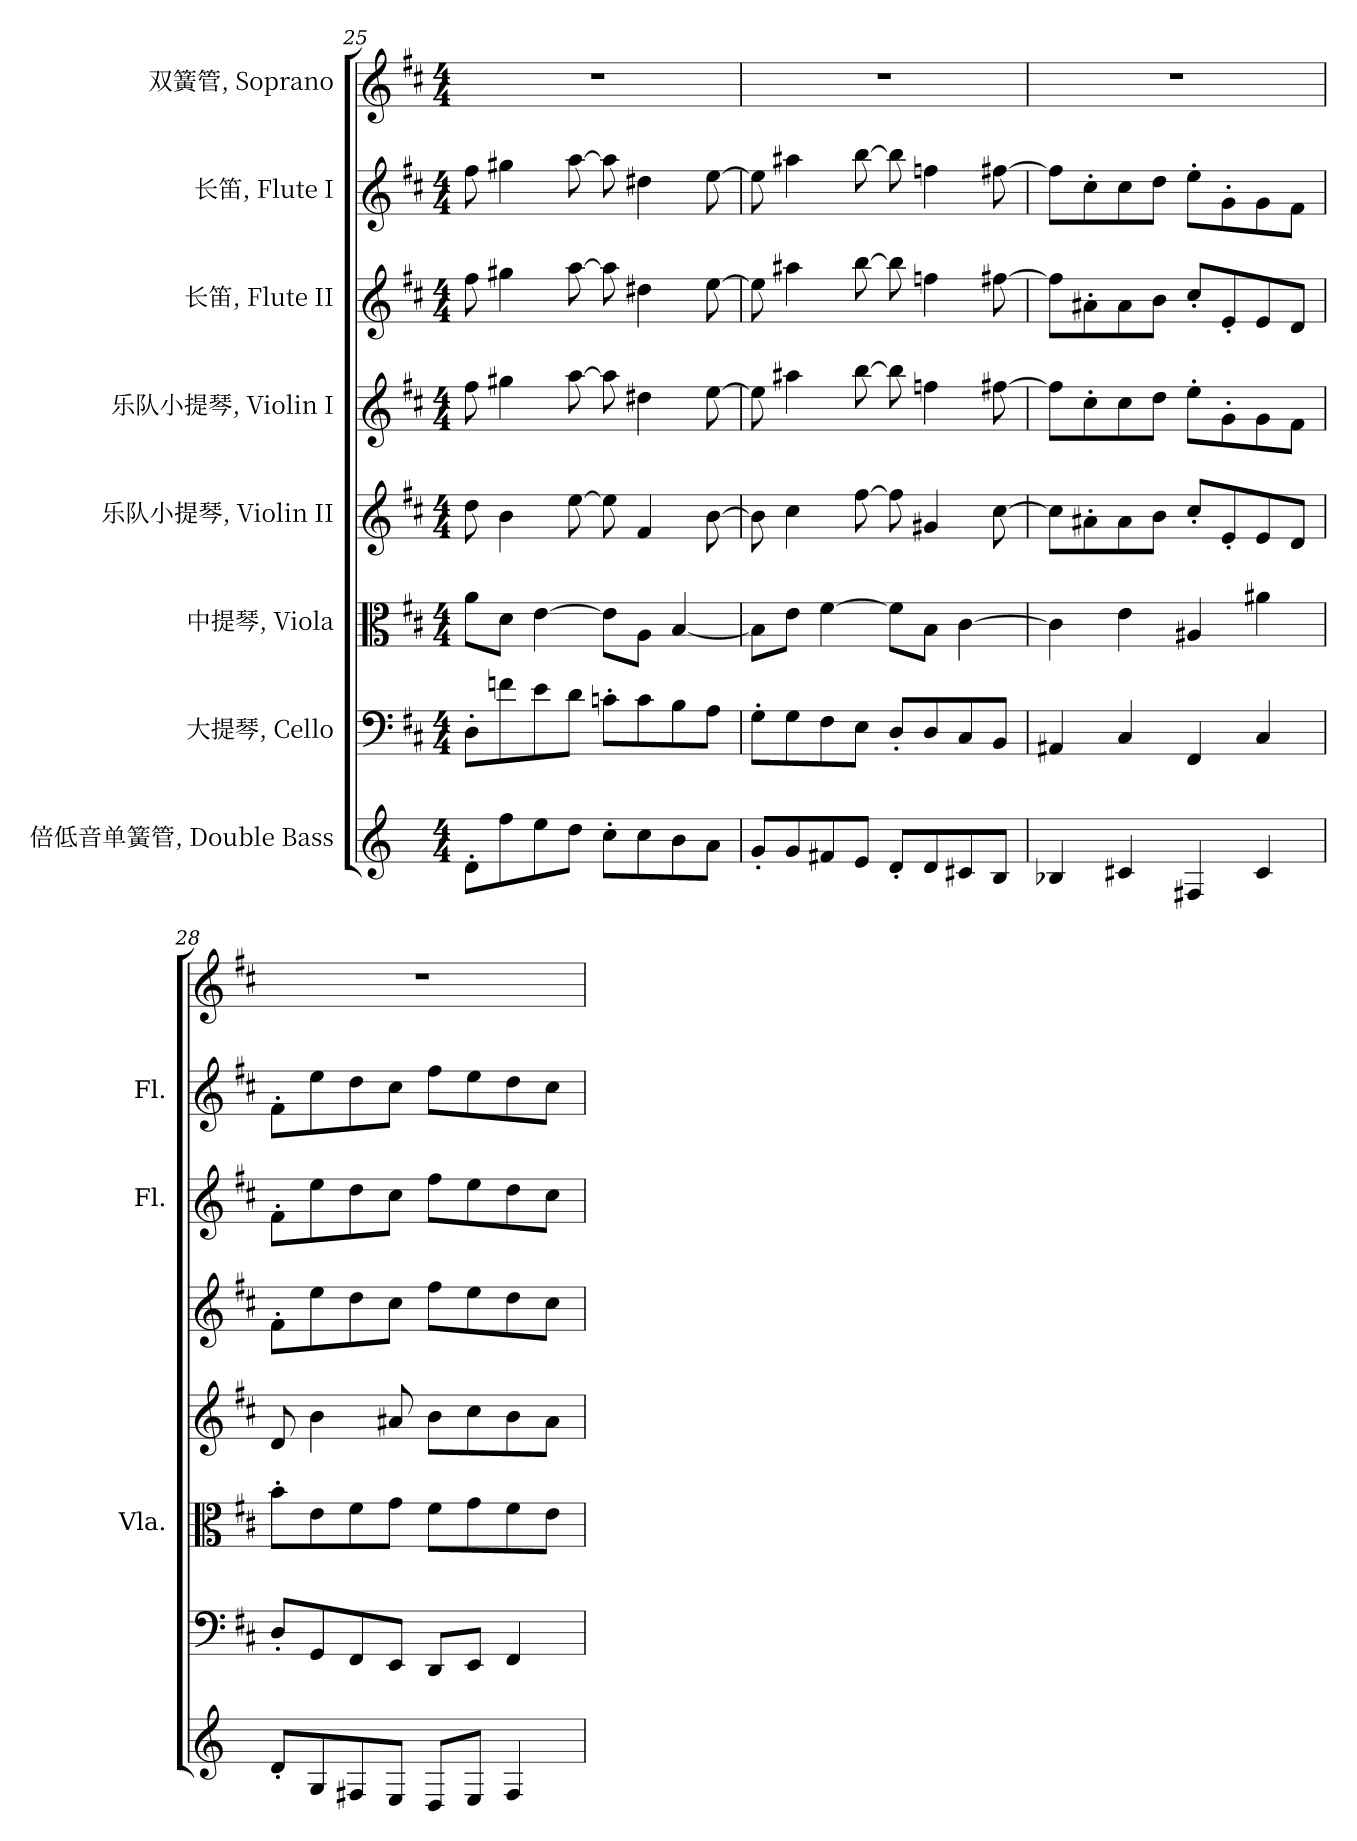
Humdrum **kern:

**kern	**kern	**kern	**kern	**kern	**kern	**kern	**kern
*part8	*part7	*part6	*part5	*part4	*part3	*part2	*part1
*staff8	*staff7	*staff6	*staff5	*staff4	*staff3	*staff2	*staff1
*I"倍低音单簧管, Double Bass	*I"大提琴, Cello	*I"中提琴, Viola	*I"乐队小提琴, Violin II	*I"乐队小提琴, Violin I	*I"长笛, Flute II	*I"长笛, Flute I	*I"双簧管, Soprano
*	*	*I'Vla.	*	*	*I'Fl.	*I'Fl.	*
*clefG2	*clefF4	*clefC3	*clefG2	*clefG2	*clefG2	*clefG2	*clefG2
*ITrd15c26	*	*	*	*	*	*	*
*k[]	*k[f#c#]	*k[f#c#]	*k[f#c#]	*k[f#c#]	*k[f#c#]	*k[f#c#]	*k[f#c#]
*M4/4	*M4/4	*M4/4	*M4/4	*M4/4	*M4/4	*M4/4	*M4/4
=25	=25	=25	=25	=25	=25	=25	=25
8DD'\L	8D'\L	8a\L	8dd\	8ff#\	8ff#\	8ff#\	1r
8F\	8fn\	8d\J	4b\	4gg#X\	4gg#X\	4gg#X\	.
8E\	8e\	[4e\	.	.	.	.	.
8D\J	8d\J	.	[8ee\	[8aa\	[8aa\	[8aa\	.
8C'\L	8cn'\L	8e\L]	8ee\]	8aa\]	8aa\]	8aa\]	.
8C\	8c\	8A\J	4f#/	4dd#X\	4dd#X\	4dd#X\	.
8BB\	8B\	[4B/	.	.	.	.	.
8AA\J	8A\J	.	[8b\	[8ee\	[8ee\	[8ee\	.
!!LO:PB:g=z
=26	=26	=26	=26	=26	=26	=26	=26
8GG'/L	8G'\L	8B\L]	8b\]	8ee\]	8ee\]	8ee\]	1r
8GG/	8G\	8e\J	4cc#\	4aa#X\	4aa#X\	4aa#X\	.
8FF#X/	8F#\	[4f#\	.	.	.	.	.
8EE/J	8E\J	.	[8ff#\	[8bb\	[8bb\	[8bb\	.
8DD'/L	8D'/L	8f#\L]	8ff#\]	8bb\]	8bb\]	8bb\]	.
8DD/	8D/	8B\J	4g#X/	4ffn\	4ffn\	4ffn\	.
8CC#X/	8C#/	[4c#\	.	.	.	.	.
8BBB/J	8BB/J	.	[8cc#\	[8ff#X\	[8ff#X\	[8ff#X\	.
=27	=27	=27	=27	=27	=27	=27	=27
4BBB-X/	4AA#X/	4c#\]	8cc#\L]	8ff#\L]	8ff#\L]	8ff#\L]	1r
.	.	.	8a#X'\	8cc#'\	8a#X'\	8cc#'\	.
4CC#X/	4C#/	4e\	8a#\	8cc#\	8a#\	8cc#\	.
.	.	.	8b\J	8dd\J	8b\J	8dd\J	.
4FFF#X/	4FF#/	4A#X/	8cc#'/L	8ee'\L	8cc#'/L	8ee'\L	.
.	.	.	8e'/	8g'\	8e'/	8g'\	.
4CC#/	4C#/	4a#X\	8e/	8g\	8e/	8g\	.
.	.	.	8d/J	8f#\J	8d/J	8f#\J	.
=28	=28	=28	=28	=28	=28	=28	=28
8DD'/L	8D'/L	8b'\L	8d/	8f#'\L	8f#'\L	8f#'\L	1r
8GGG/	8GG/	8e\	4b\	8ee\	8ee\	8ee\	.
8FFF#X/	8FF#/	8f#\	.	8dd\	8dd\	8dd\	.
8EEE/J	8EE/J	8g\J	8a#X/	8cc#\J	8cc#\J	8cc#\J	.
8DDD/L	8DD/L	8f#\L	8b\L	8ff#\L	8ff#\L	8ff#\L	.
8EEE/J	8EE/J	8g\	8cc#\	8ee\	8ee\	8ee\	.
4FFF#/	4FF#/	8f#\	8b\	8dd\	8dd\	8dd\	.
.	.	8e\J	8a#\J	8cc#\J	8cc#\J	8cc#\J	.
=	=	=	=	=	=	=	=
*-	*-	*-	*-	*-	*-	*-	*-
